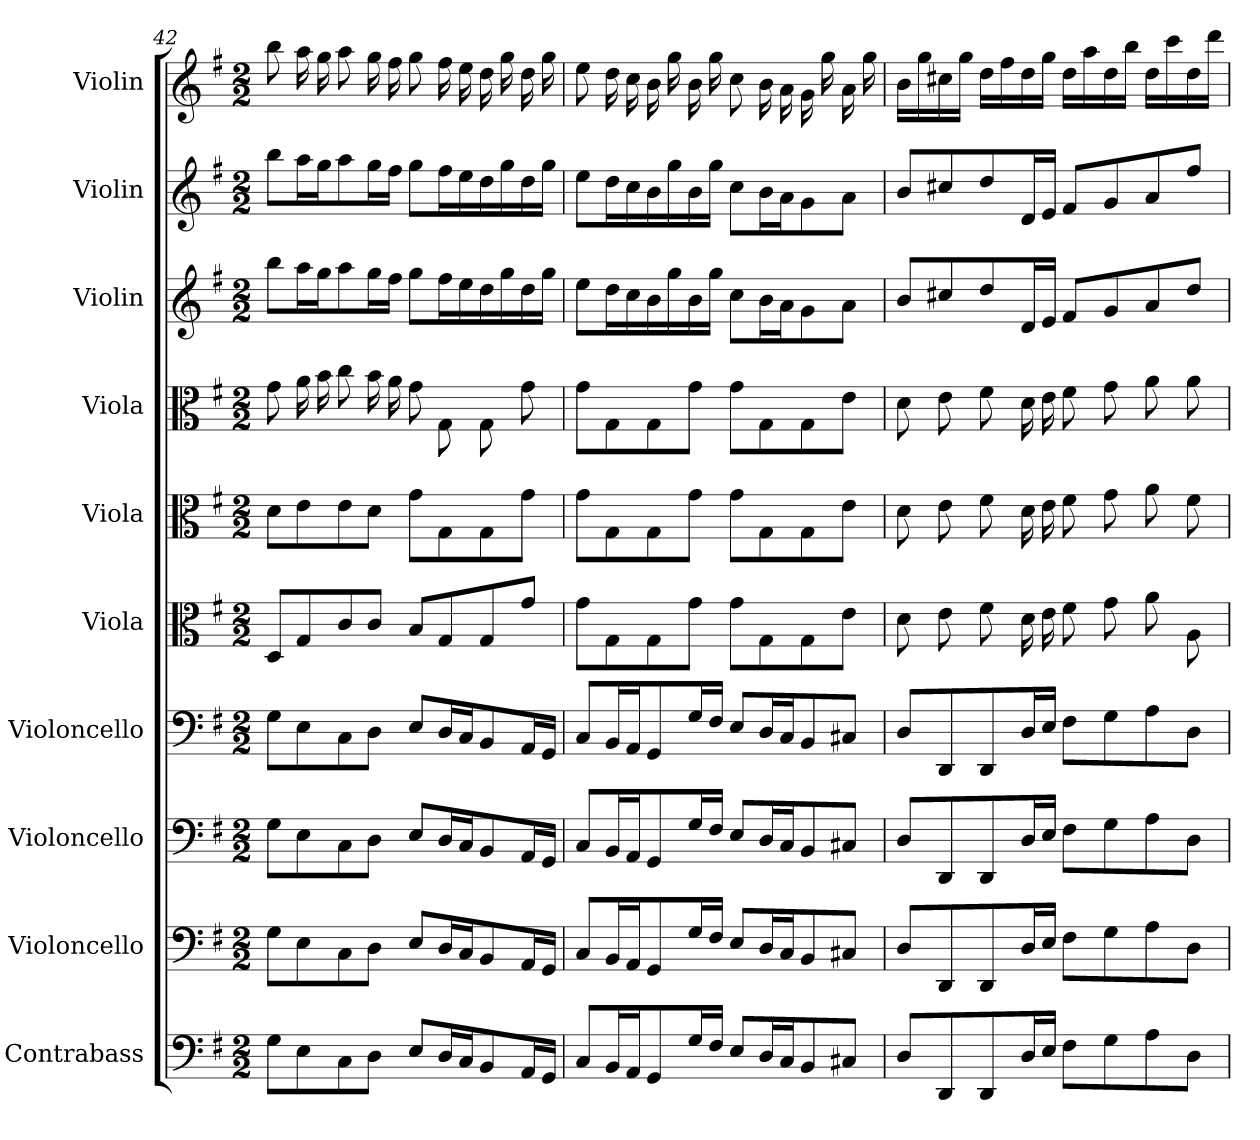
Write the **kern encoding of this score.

**kern	**kern	**kern	**kern	**kern	**kern	**kern	**kern	**kern	**kern
*part10	*part9	*part8	*part7	*part6	*part5	*part4	*part3	*part2	*part1
*staff10	*staff9	*staff8	*staff7	*staff6	*staff5	*staff4	*staff3	*staff2	*staff1
*I"Contrabass	*I"Violoncello	*I"Violoncello	*I"Violoncello	*I"Viola	*I"Viola	*I"Viola	*I"Violin	*I"Violin	*I"Violin
*	*I'Vc	*I'Vc	*I'Vc	*I'Vla	*I'Vla	*I'Vla	*I'Vln	*I'Vln	*I'Vln
*clefF4	*clefF4	*clefF4	*clefF4	*clefC3	*clefC3	*clefC3	*clefG2	*clefG2	*clefG2
*k[f#]	*k[f#]	*k[f#]	*k[f#]	*k[f#]	*k[f#]	*k[f#]	*k[f#]	*k[f#]	*k[f#]
*G:	*G:	*G:	*G:	*G:	*G:	*G:	*G:	*G:	*G:
*M2/2	*M2/2	*M2/2	*M2/2	*M2/2	*M2/2	*M2/2	*M2/2	*M2/2	*M2/2
=42	=42	=42	=42	=42	=42	=42	=42	=42	=42
8G\L	8G\L	8G\L	8G\L	8D/L	8d\L	8g\	8bb\L	8bb\L	8bb\
8E\	8E\	8E\	8E\	8G/	8e\	16a\	16aa\L	16aa\L	16aa\
.	.	.	.	.	.	16b\	16gg\J	16gg\J	16gg\
8C\	8C\	8C\	8C\	8c/	8e\	8cc\	8aa\	8aa\	8aa\
8D\J	8D\J	8D\J	8D\J	8c/J	8d\J	16b\	16gg\L	16gg\L	16gg\
.	.	.	.	.	.	16a\	16ff#\JJ	16ff#\JJ	16ff#\
8E/L	8E/L	8E/L	8E/L	8B/L	8g\L	8g\	8gg\L	8gg\L	8gg\
16D/L	16D/L	16D/L	16D/L	8G/	8G\	8G\	16ff#\L	16ff#\L	16ff#\
16C/J	16C/J	16C/J	16C/J	.	.	.	16ee\	16ee\	16ee\
8BB/	8BB/	8BB/	8BB/	8G/	8G\	8G\	16dd\	16dd\	16dd\
.	.	.	.	.	.	.	16gg\	16gg\	16gg\
16AA/L	16AA/L	16AA/L	16AA/L	8g/J	8g\J	8g\	16dd\	16dd\	16dd\
16GG/JJ	16GG/JJ	16GG/JJ	16GG/JJ	.	.	.	16gg\JJ	16gg\JJ	16gg\
=43	=43	=43	=43	=43	=43	=43	=43	=43	=43
8C/L	8C/L	8C/L	8C/L	8g\L	8g\L	8g\L	8ee\L	8ee\L	8ee\
16BB/L	16BB/L	16BB/L	16BB/L	8G\	8G\	8G\	16dd\L	16dd\L	16dd\
16AA/J	16AA/J	16AA/J	16AA/J	.	.	.	16cc\	16cc\	16cc\
8GG/	8GG/	8GG/	8GG/	8G\	8G\	8G\	16b\	16b\	16b\
.	.	.	.	.	.	.	16gg\	16gg\	16gg\
16G/L	16G/L	16G/L	16G/L	8g\J	8g\J	8g\J	16b\	16b\	16b\
16F#/JJ	16F#/JJ	16F#/JJ	16F#/JJ	.	.	.	16gg\JJ	16gg\JJ	16gg\
8E/L	8E/L	8E/L	8E/L	8g\L	8g\L	8g\L	8cc\L	8cc\L	8cc\
16D/L	16D/L	16D/L	16D/L	8G\	8G\	8G\	16b\L	16b\L	16b\
16C/J	16C/J	16C/J	16C/J	.	.	.	16a\J	16a\J	16a\
8BB/	8BB/	8BB/	8BB/	8G\	8G\	8G\	8g\	8g\	16g\
.	.	.	.	.	.	.	.	.	16gg\
8C#X/J	8C#X/J	8C#X/J	8C#X/J	8e\J	8e\J	8e\J	8a\J	8a\J	16a\
.	.	.	.	.	.	.	.	.	16gg\
=44	=44	=44	=44	=44	=44	=44	=44	=44	=44
8D/L	8D/L	8D/L	8D/L	8d\	8d\	8d\	8b/L	8b/L	16b\LL
.	.	.	.	.	.	.	.	.	16gg\
8DD/	8DD/	8DD/	8DD/	8e\	8e\	8e\	8cc#X/	8cc#X/	16cc#X\
.	.	.	.	.	.	.	.	.	16gg\JJ
8DD/	8DD/	8DD/	8DD/	8f#\	8f#\	8f#\	8dd/	8dd/	16dd\LL
.	.	.	.	.	.	.	.	.	16ff#\
16D/L	16D/L	16D/L	16D/L	16d\	16d\	16d\	16d/L	16d/L	16dd\
16E/JJ	16E/JJ	16E/JJ	16E/JJ	16e\	16e\	16e\	16e/JJ	16e/JJ	16gg\JJ
8F#\L	8F#\L	8F#\L	8F#\L	8f#\	8f#\	8f#\	8f#/L	8f#/L	16dd\LL
.	.	.	.	.	.	.	.	.	16aa\
8G\	8G\	8G\	8G\	8g\	8g\	8g\	8g/	8g/	16dd\
.	.	.	.	.	.	.	.	.	16bb\JJ
8A\	8A\	8A\	8A\	8a\	8a\	8a\	8a/	8a/	16dd\LL
.	.	.	.	.	.	.	.	.	16ccc\
8D\J	8D\J	8D\J	8D\J	8A\	8f#\	8a\	8dd/J	8ff#/J	16dd\
.	.	.	.	.	.	.	.	.	16ddd\JJ
=	=	=	=	=	=	=	=	=	=
*-	*-	*-	*-	*-	*-	*-	*-	*-	*-
